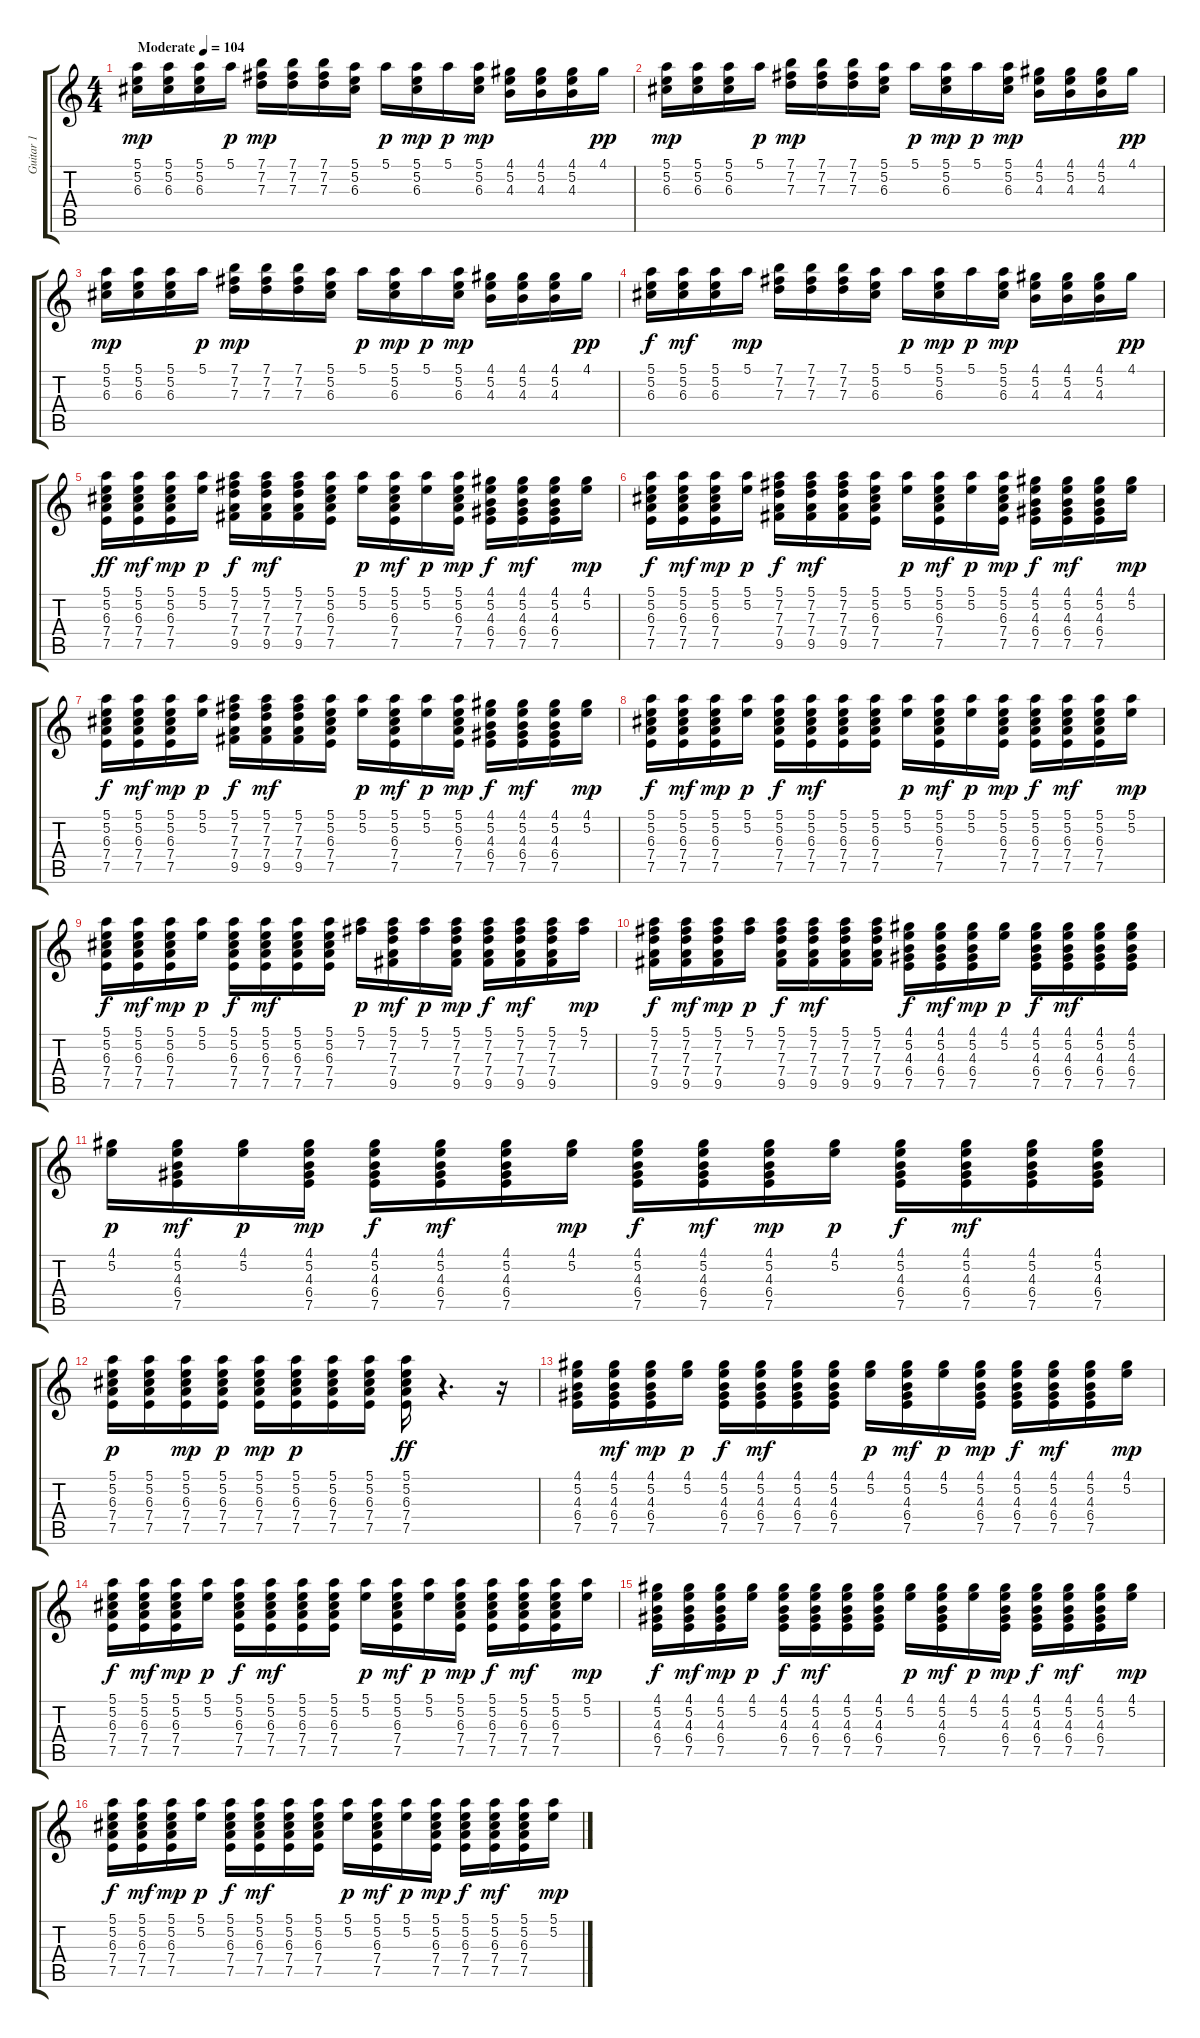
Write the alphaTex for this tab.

\track ("Guitar 1" "Guitar 1") {instrument acousticguitarsteel}
\staff {score tabs}
\tuning (E4 B3 G3 D3 A2 E2) {hide}
\ts (4 4)
\tempo (104 "Moderate")
\clef g2
\ks c
(5.1 5.2 6.3).16{dy mp instrument acousticguitarsteel} (5.1 5.2 6.3).16 (5.1 5.2 6.3).16 5.1.16{dy p} (7.1 7.2 7.3).16{dy mp} (7.1 7.2 7.3).16 (7.1 7.2 7.3).16 (5.1 5.2 6.3).16 5.1.16{dy p} (5.1 5.2 6.3).16{dy mp} 5.1.16{dy p} (5.1 5.2 6.3).16{dy mp} (4.1 5.2 4.3).16 (4.1 5.2 4.3).16 (4.1 5.2 4.3).16 4.1.16{dy pp} |
(5.1 5.2 6.3).16{dy mp} (5.1 5.2 6.3).16 (5.1 5.2 6.3).16 5.1.16{dy p} (7.1 7.2 7.3).16{dy mp} (7.1 7.2 7.3).16 (7.1 7.2 7.3).16 (5.1 5.2 6.3).16 5.1.16{dy p} (5.1 5.2 6.3).16{dy mp} 5.1.16{dy p} (5.1 5.2 6.3).16{dy mp} (4.1 5.2 4.3).16 (4.1 5.2 4.3).16 (4.1 5.2 4.3).16 4.1.16{dy pp} |
(5.1 5.2 6.3).16{dy mp} (5.1 5.2 6.3).16 (5.1 5.2 6.3).16 5.1.16{dy p} (7.1 7.2 7.3).16{dy mp} (7.1 7.2 7.3).16 (7.1 7.2 7.3).16 (5.1 5.2 6.3).16 5.1.16{dy p} (5.1 5.2 6.3).16{dy mp} 5.1.16{dy p} (5.1 5.2 6.3).16{dy mp} (4.1 5.2 4.3).16 (4.1 5.2 4.3).16 (4.1 5.2 4.3).16 4.1.16{dy pp} |
(5.1 5.2 6.3).16{dy f} (5.1 5.2 6.3).16{dy mf} (5.1 5.2 6.3).16 5.1.16{dy mp} (7.1 7.2 7.3).16 (7.1 7.2 7.3).16 (7.1 7.2 7.3).16 (5.1 5.2 6.3).16 5.1.16{dy p} (5.1 5.2 6.3).16{dy mp} 5.1.16{dy p} (5.1 5.2 6.3).16{dy mp} (4.1 5.2 4.3).16 (4.1 5.2 4.3).16 (4.1 5.2 4.3).16 4.1.16{dy pp} |
(5.1 5.2 6.3 7.4 7.5).16{dy ff} (5.1 5.2 6.3 7.4 7.5).16{dy mf} (5.1 5.2 6.3 7.4 7.5).16{dy mp} (5.1 5.2).16{dy p} (5.1 7.2 7.3 7.4 9.5).16{dy f} (5.1 7.2 7.3 7.4 9.5).16{dy mf} (5.1 7.2 7.3 7.4 9.5).16 (5.1 5.2 6.3 7.4 7.5).16 (5.1 5.2).16{dy p} (5.1 5.2 6.3 7.4 7.5).16{dy mf} (5.1 5.2).16{dy p} (5.1 5.2 6.3 7.4 7.5).16{dy mp} (4.1 5.2 4.3 6.4 7.5).16{dy f} (4.1 5.2 4.3 6.4 7.5).16{dy mf} (4.1 5.2 4.3 6.4 7.5).16 (4.1 5.2).16{dy mp} |
(5.1 5.2 6.3 7.4 7.5).16{dy f} (5.1 5.2 6.3 7.4 7.5).16{dy mf} (5.1 5.2 6.3 7.4 7.5).16{dy mp} (5.1 5.2).16{dy p} (5.1 7.2 7.3 7.4 9.5).16{dy f} (5.1 7.2 7.3 7.4 9.5).16{dy mf} (5.1 7.2 7.3 7.4 9.5).16 (5.1 5.2 6.3 7.4 7.5).16 (5.1 5.2).16{dy p} (5.1 5.2 6.3 7.4 7.5).16{dy mf} (5.1 5.2).16{dy p} (5.1 5.2 6.3 7.4 7.5).16{dy mp} (4.1 5.2 4.3 6.4 7.5).16{dy f} (4.1 5.2 4.3 6.4 7.5).16{dy mf} (4.1 5.2 4.3 6.4 7.5).16 (4.1 5.2).16{dy mp} |
(5.1 5.2 6.3 7.4 7.5).16{dy f} (5.1 5.2 6.3 7.4 7.5).16{dy mf} (5.1 5.2 6.3 7.4 7.5).16{dy mp} (5.1 5.2).16{dy p} (5.1 7.2 7.3 7.4 9.5).16{dy f} (5.1 7.2 7.3 7.4 9.5).16{dy mf} (5.1 7.2 7.3 7.4 9.5).16 (5.1 5.2 6.3 7.4 7.5).16 (5.1 5.2).16{dy p} (5.1 5.2 6.3 7.4 7.5).16{dy mf} (5.1 5.2).16{dy p} (5.1 5.2 6.3 7.4 7.5).16{dy mp} (4.1 5.2 4.3 6.4 7.5).16{dy f} (4.1 5.2 4.3 6.4 7.5).16{dy mf} (4.1 5.2 4.3 6.4 7.5).16 (4.1 5.2).16{dy mp} |
(5.1 5.2 6.3 7.4 7.5).16{dy f} (5.1 5.2 6.3 7.4 7.5).16{dy mf} (5.1 5.2 6.3 7.4 7.5).16{dy mp} (5.1 5.2).16{dy p} (5.1 5.2 6.3 7.4 7.5).16{dy f} (5.1 5.2 6.3 7.4 7.5).16{dy mf} (5.1 5.2 6.3 7.4 7.5).16 (5.1 5.2 6.3 7.4 7.5).16 (5.1 5.2).16{dy p} (5.1 5.2 6.3 7.4 7.5).16{dy mf} (5.1 5.2).16{dy p} (5.1 5.2 6.3 7.4 7.5).16{dy mp} (5.1 5.2 6.3 7.4 7.5).16{dy f} (5.1 5.2 6.3 7.4 7.5).16{dy mf} (5.1 5.2 6.3 7.4 7.5).16 (5.1 5.2).16{dy mp} |
(5.1 5.2 6.3 7.4 7.5).16{dy f} (5.1 5.2 6.3 7.4 7.5).16{dy mf} (5.1 5.2 6.3 7.4 7.5).16{dy mp} (5.1 5.2).16{dy p} (5.1 5.2 6.3 7.4 7.5).16{dy f} (5.1 5.2 6.3 7.4 7.5).16{dy mf} (5.1 5.2 6.3 7.4 7.5).16 (5.1 5.2 6.3 7.4 7.5).16 (5.1 7.2).16{dy p} (5.1 7.2 7.3 7.4 9.5).16{dy mf} (5.1 7.2).16{dy p} (5.1 7.2 7.3 7.4 9.5).16{dy mp} (5.1 7.2 7.3 7.4 9.5).16{dy f} (5.1 7.2 7.3 7.4 9.5).16{dy mf} (5.1 7.2 7.3 7.4 9.5).16 (5.1 7.2).16{dy mp} |
(5.1 7.2 7.3 7.4 9.5).16{dy f} (5.1 7.2 7.3 7.4 9.5).16{dy mf} (5.1 7.2 7.3 7.4 9.5).16{dy mp} (5.1 7.2).16{dy p} (5.1 7.2 7.3 7.4 9.5).16{dy f} (5.1 7.2 7.3 7.4 9.5).16{dy mf} (5.1 7.2 7.3 7.4 9.5).16 (5.1 7.2 7.3 7.4 9.5).16 (4.1 5.2 4.3 6.4 7.5).16{dy f} (4.1 5.2 4.3 6.4 7.5).16{dy mf} (4.1 5.2 4.3 6.4 7.5).16{dy mp} (4.1 5.2).16{dy p} (4.1 5.2 4.3 6.4 7.5).16{dy f} (4.1 5.2 4.3 6.4 7.5).16{dy mf} (4.1 5.2 4.3 6.4 7.5).16 (4.1 5.2 4.3 6.4 7.5).16 |
(4.1 5.2).16{dy p} (4.1 5.2 4.3 6.4 7.5).16{dy mf} (4.1 5.2).16{dy p} (4.1 5.2 4.3 6.4 7.5).16{dy mp} (4.1 5.2 4.3 6.4 7.5).16{dy f} (4.1 5.2 4.3 6.4 7.5).16{dy mf} (4.1 5.2 4.3 6.4 7.5).16 (4.1 5.2).16{dy mp} (4.1 5.2 4.3 6.4 7.5).16{dy f} (4.1 5.2 4.3 6.4 7.5).16{dy mf} (4.1 5.2 4.3 6.4 7.5).16{dy mp} (4.1 5.2).16{dy p} (4.1 5.2 4.3 6.4 7.5).16{dy f} (4.1 5.2 4.3 6.4 7.5).16{dy mf} (4.1 5.2 4.3 6.4 7.5).16 (4.1 5.2 4.3 6.4 7.5).16 |
(5.1 5.2 6.3 7.4 7.5).16{dy p} (5.1 5.2 6.3 7.4 7.5).16 (5.1 5.2 6.3 7.4 7.5).16{dy mp} (5.1 5.2 6.3 7.4 7.5).16{dy p} (5.1 5.2 6.3 7.4 7.5).16{dy mp} (5.1 5.2 6.3 7.4 7.5).16{dy p} (5.1 5.2 6.3 7.4 7.5).16 (5.1 5.2 6.3 7.4 7.5).16 (5.1 5.2 6.3 7.4 7.5).16{dy ff} r.4{d} r.16 |
(4.1 5.2 4.3 6.4 7.5).16 (4.1 5.2 4.3 6.4 7.5).16{dy mf} (4.1 5.2 4.3 6.4 7.5).16{dy mp} (4.1 5.2).16{dy p} (4.1 5.2 4.3 6.4 7.5).16{dy f} (4.1 5.2 4.3 6.4 7.5).16{dy mf} (4.1 5.2 4.3 6.4 7.5).16 (4.1 5.2 4.3 6.4 7.5).16 (4.1 5.2).16{dy p} (4.1 5.2 4.3 6.4 7.5).16{dy mf} (4.1 5.2).16{dy p} (4.1 5.2 4.3 6.4 7.5).16{dy mp} (4.1 5.2 4.3 6.4 7.5).16{dy f} (4.1 5.2 4.3 6.4 7.5).16{dy mf} (4.1 5.2 4.3 6.4 7.5).16 (4.1 5.2).16{dy mp} |
(5.1 5.2 6.3 7.4 7.5).16{dy f} (5.1 5.2 6.3 7.4 7.5).16{dy mf} (5.1 5.2 6.3 7.4 7.5).16{dy mp} (5.1 5.2).16{dy p} (5.1 5.2 6.3 7.4 7.5).16{dy f} (5.1 5.2 6.3 7.4 7.5).16{dy mf} (5.1 5.2 6.3 7.4 7.5).16 (5.1 5.2 6.3 7.4 7.5).16 (5.1 5.2).16{dy p} (5.1 5.2 6.3 7.4 7.5).16{dy mf} (5.1 5.2).16{dy p} (5.1 5.2 6.3 7.4 7.5).16{dy mp} (5.1 5.2 6.3 7.4 7.5).16{dy f} (5.1 5.2 6.3 7.4 7.5).16{dy mf} (5.1 5.2 6.3 7.4 7.5).16 (5.1 5.2).16{dy mp} |
(4.1 5.2 4.3 6.4 7.5).16{dy f} (4.1 5.2 4.3 6.4 7.5).16{dy mf} (4.1 5.2 4.3 6.4 7.5).16{dy mp} (4.1 5.2).16{dy p} (4.1 5.2 4.3 6.4 7.5).16{dy f} (4.1 5.2 4.3 6.4 7.5).16{dy mf} (4.1 5.2 4.3 6.4 7.5).16 (4.1 5.2 4.3 6.4 7.5).16 (4.1 5.2).16{dy p} (4.1 5.2 4.3 6.4 7.5).16{dy mf} (4.1 5.2).16{dy p} (4.1 5.2 4.3 6.4 7.5).16{dy mp} (4.1 5.2 4.3 6.4 7.5).16{dy f} (4.1 5.2 4.3 6.4 7.5).16{dy mf} (4.1 5.2 4.3 6.4 7.5).16 (4.1 5.2).16{dy mp} |
(5.1 5.2 6.3 7.4 7.5).16{dy f} (5.1 5.2 6.3 7.4 7.5).16{dy mf} (5.1 5.2 6.3 7.4 7.5).16{dy mp} (5.1 5.2).16{dy p} (5.1 5.2 6.3 7.4 7.5).16{dy f} (5.1 5.2 6.3 7.4 7.5).16{dy mf} (5.1 5.2 6.3 7.4 7.5).16 (5.1 5.2 6.3 7.4 7.5).16 (5.1 5.2).16{dy p} (5.1 5.2 6.3 7.4 7.5).16{dy mf} (5.1 5.2).16{dy p} (5.1 5.2 6.3 7.4 7.5).16{dy mp} (5.1 5.2 6.3 7.4 7.5).16{dy f} (5.1 5.2 6.3 7.4 7.5).16{dy mf} (5.1 5.2 6.3 7.4 7.5).16 (5.1 5.2).16{dy mp}
